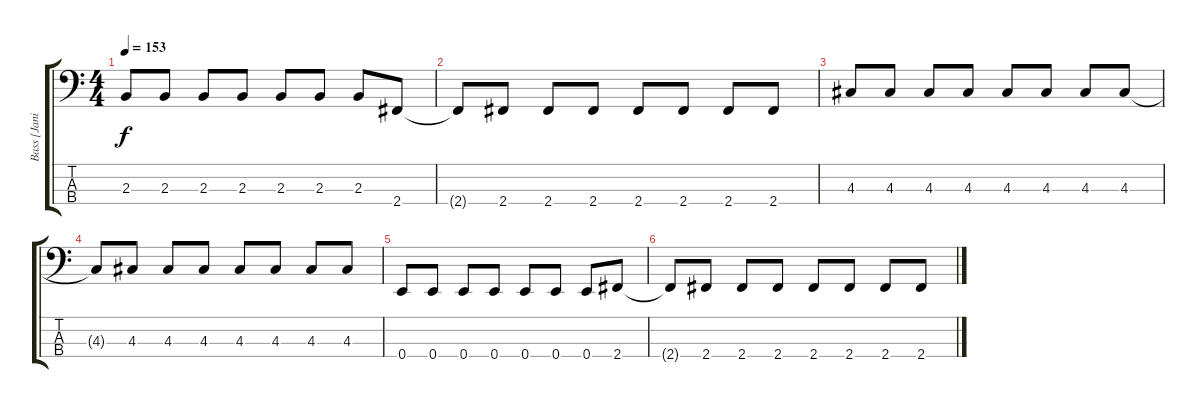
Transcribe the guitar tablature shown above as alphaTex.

\track ("Bass [Jani]" "Bass [Jani") {instrument electricbasspick}
\staff {score tabs}
\tuning (G2 D2 A1 E1) {hide}
\ts (4 4)
\tempo 153
\clef f4
\ks c
2.3.8{dy f volume 7} 2.3.8 2.3.8 2.3.8 2.3.8 2.3.8 2.3.8 2.4.8 |
2.4{t}.8 2.4.8 2.4.8 2.4.8 2.4.8 2.4.8 2.4.8 2.4.8 |
4.3.8{volume 4} 4.3.8 4.3.8 4.3.8 4.3.8 4.3.8 4.3.8 4.3.8 |
4.3{t}.8 4.3.8 4.3.8 4.3.8 4.3.8 4.3.8 4.3.8 4.3.8 |
0.4.8{volume 0} 0.4.8 0.4.8 0.4.8 0.4.8 0.4.8 0.4.8 2.4.8 |
2.4{t}.8 2.4.8 2.4.8 2.4.8 2.4.8 2.4.8 2.4.8 2.4.8
